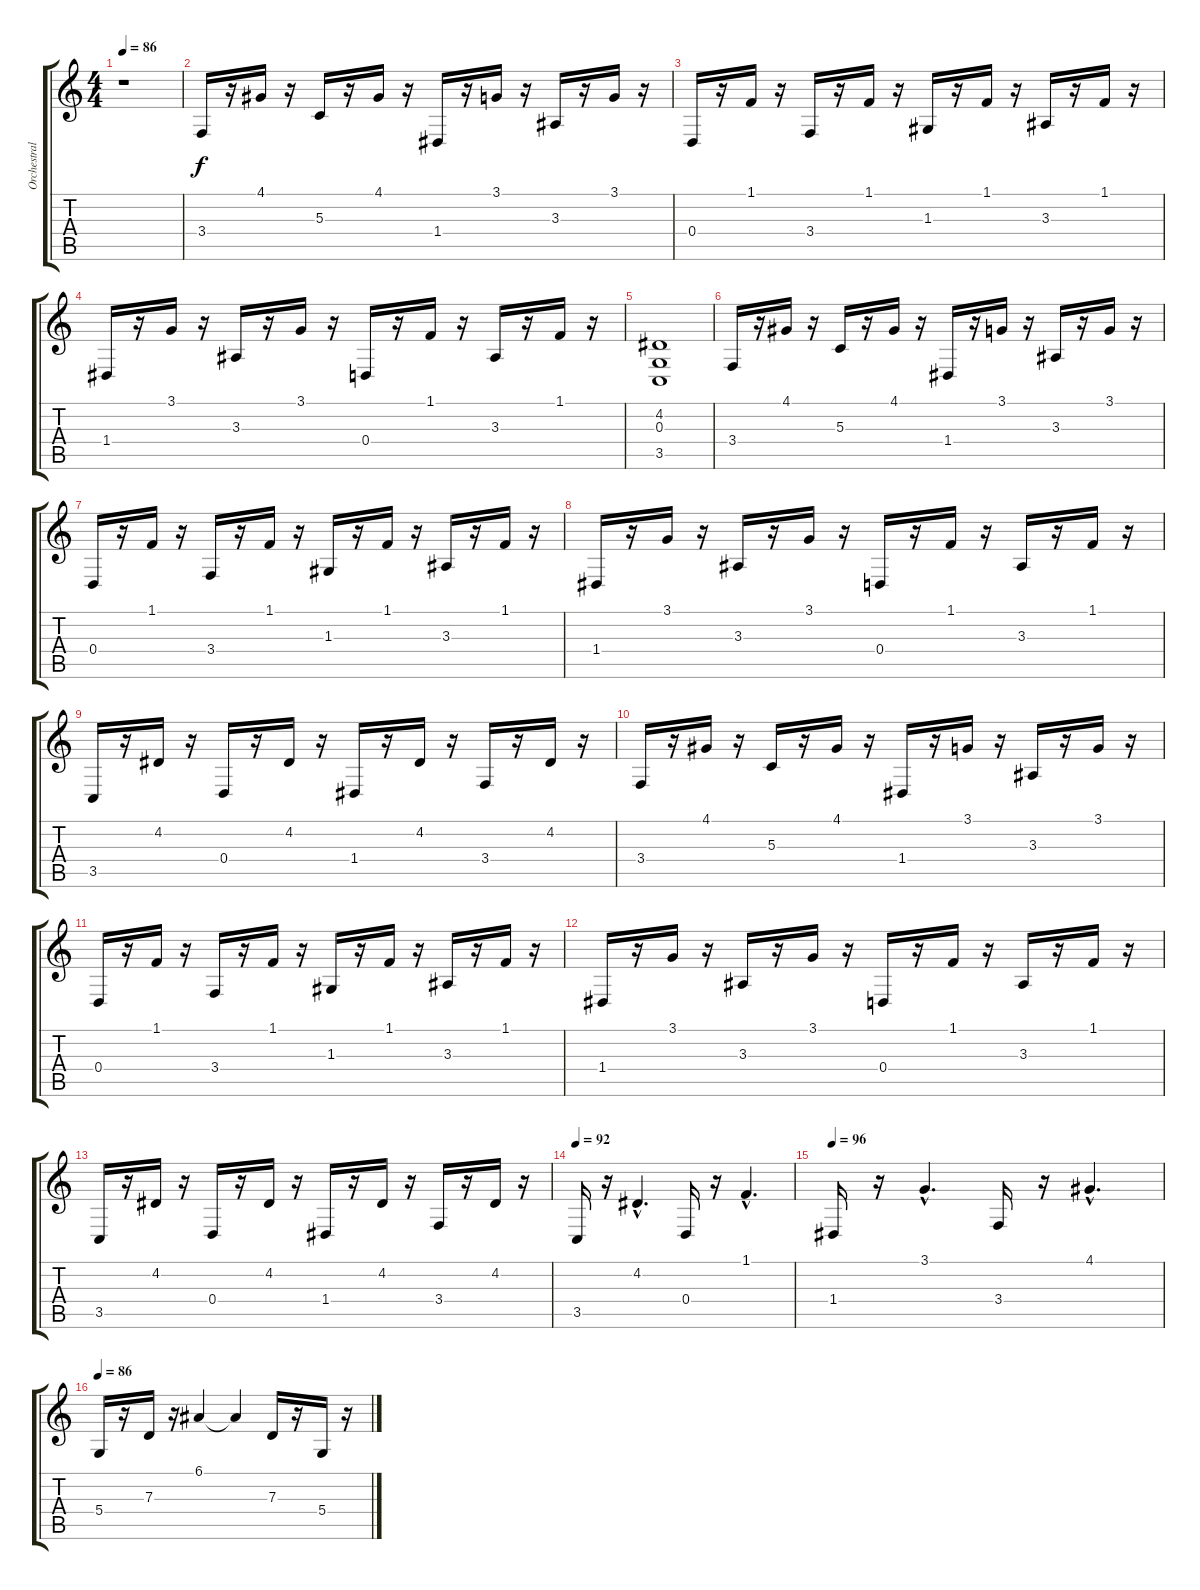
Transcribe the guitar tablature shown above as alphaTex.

\track ("Orchestral Harp" "Orchestral") {instrument orchestralharp}
\staff {score tabs}
\tuning (E4 B3 G3 D3 A2 E2) {hide}
\ts (4 4)
\tempo 86
\clef g2
\ks c
r.1{dy f instrument orchestralharp} |
3.4.16 r.16 4.1.16 r.16 5.3.16 r.16 4.1.16 r.16 1.4.16 r.16 3.1.16 r.16 3.3.16 r.16 3.1.16 r.16 |
0.4.16 r.16 1.1.16 r.16 3.4.16 r.16 1.1.16 r.16 1.3.16 r.16 1.1.16 r.16 3.3.16 r.16 1.1.16 r.16 |
1.4.16 r.16 3.1.16 r.16 3.3.16 r.16 3.1.16 r.16 0.4.16 r.16 1.1.16 r.16 3.3.16 r.16 1.1.16 r.16 |
(4.2 0.3 3.5).1 |
3.4.16 r.16 4.1.16 r.16 5.3.16 r.16 4.1.16 r.16 1.4.16 r.16 3.1.16 r.16 3.3.16 r.16 3.1.16 r.16 |
0.4.16 r.16 1.1.16 r.16 3.4.16 r.16 1.1.16 r.16 1.3.16 r.16 1.1.16 r.16 3.3.16 r.16 1.1.16 r.16 |
1.4.16 r.16 3.1.16 r.16 3.3.16 r.16 3.1.16 r.16 0.4.16 r.16 1.1.16 r.16 3.3.16 r.16 1.1.16 r.16 |
3.5.16 r.16 4.2.16 r.16 0.4.16 r.16 4.2.16 r.16 1.4.16 r.16 4.2.16 r.16 3.4.16 r.16 4.2.16 r.16 |
3.4.16 r.16 4.1.16 r.16 5.3.16 r.16 4.1.16 r.16 1.4.16 r.16 3.1.16 r.16 3.3.16 r.16 3.1.16 r.16 |
0.4.16 r.16 1.1.16 r.16 3.4.16 r.16 1.1.16 r.16 1.3.16 r.16 1.1.16 r.16 3.3.16 r.16 1.1.16 r.16 |
1.4.16 r.16 3.1.16 r.16 3.3.16 r.16 3.1.16 r.16 0.4.16 r.16 1.1.16 r.16 3.3.16 r.16 1.1.16 r.16 |
3.5.16 r.16 4.2.16 r.16 0.4.16 r.16 4.2.16 r.16 1.4.16 r.16 4.2.16 r.16 3.4.16 r.16 4.2.16 r.16 |
\tempo 92
3.5.16{volume 14} r.16 4.2{hac}.4{d} 0.4.16 r.16 1.1{hac}.4{d} |
\tempo 96
1.4.16{volume 16} r.16 3.1{hac}.4{d} 3.4.16 r.16 4.1{hac}.4{d} |
\tempo 86
5.4.16 r.16 7.3.16 r.16 6.1.4{volume 12} 6.1{t}.4 7.3.16 r.16 5.4.16 r.16
